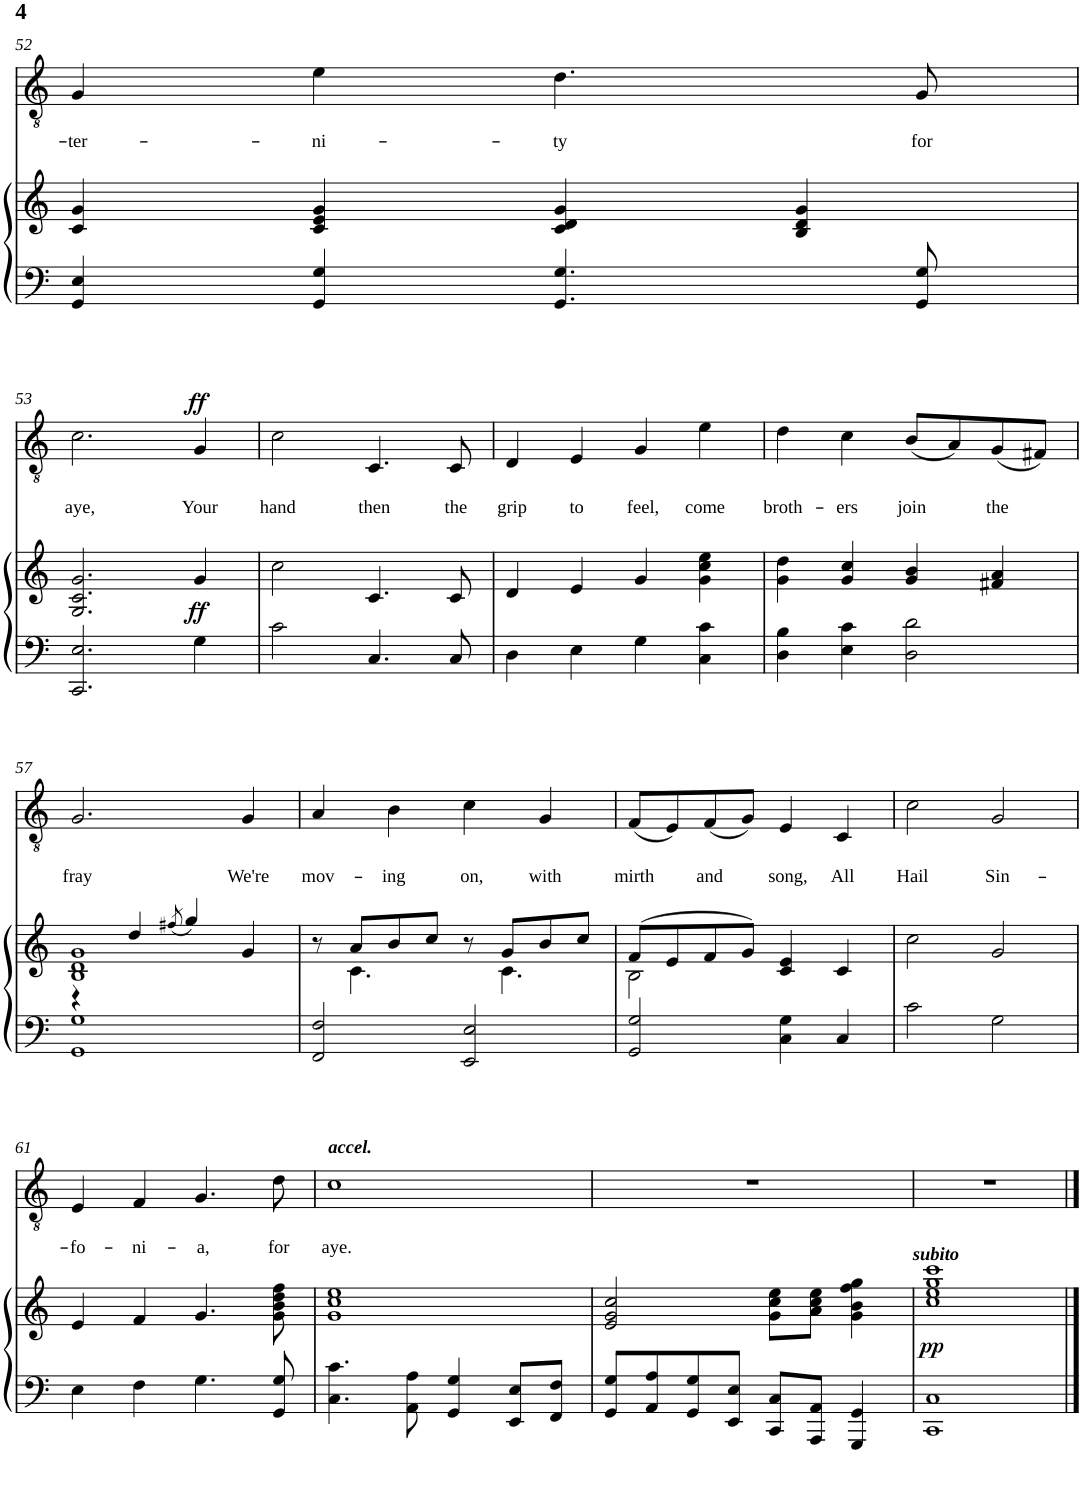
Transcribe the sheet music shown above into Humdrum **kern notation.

**kern	**kern	**dynam	**kern	**text	**dynam
*part2	*part2	*part2	*part1	*part1	*part1
*staff3	*staff2	*staff2/3	*staff1	*staff1	*staff1
*I"Piano	*	*	*I"Tenor	*	*
*I'Pno	*	*	*	*	*
!!LO:PB:g=z
*clefF4	*clefG2	*	*clefGv2	*	*
*k[]	*k[]	*	*k[]	*	*
*M4/4	*M4/4	*	*M4/4	*	*
*met(c)	*met(c)	*	*met(c)	*	*
=52	=52	=52	=52	=52	=52
!	!	!	!	!LO:LY:b	!
4GG/ 4E/	4c/ 4g/	.	4G/	-ter-	.
!	!	!	!	!LO:LY:b	!
4GG/ 4G/	4c/ 4e/ 4g/	.	4e\	-ni-	.
!	!	!	!	!LO:LY:b	!
4.GG/ 4.G/	4c/ 4d/ 4g/	.	4.d\	-ty	.
.	4B/ 4d/ 4g/	.	.	.	.
!	!	!	!	!LO:LY:b	!
8GG/ 8G/	.	.	8G/	for	.
!!LO:LB:g=z
=53	=53	=53	=53	=53	=53
!	!	!	!	!LO:LY:b	!
2.CC/ 2.E/	2.G/ 2.c/ 2.g/	.	2.c\	aye,	.
!	!	!LO:DY:b	!	!LO:LY:b	!LO:DY:a
4G\	4g/	ff	4G/	Your	ff
=54	=54	=54	=54	=54	=54
!	!	!	!	!LO:LY:b	!
2c\	2cc\	.	2c\	hand	.
!	!	!	!	!LO:LY:b	!
4.C/	4.c/	.	4.C/	then	.
!	!	!	!	!LO:LY:b	!
8C/	8c/	.	8C/	the	.
=55	=55	=55	=55	=55	=55
!	!	!	!	!LO:LY:b	!
4D\	4d/	.	4D/	grip	.
!	!	!	!	!LO:LY:b	!
4E\	4e/	.	4E/	to	.
!	!	!	!	!LO:LY:b	!
4G\	4g/	.	4G/	feel,	.
!	!	!	!	!LO:LY:b	!
4C\ 4c\	4g\ 4cc\ 4ee\	.	4e\	come	.
=56	=56	=56	=56	=56	=56
!	!	!	!	!LO:LY:b	!
4D\ 4B\	4g\ 4dd\	.	4d\	broth-	.
!	!	!	!	!LO:LY:b	!
4E\ 4c\	4g/ 4cc/	.	4c\	-ers	.
!	!	!	!	!LO:LY:b	!
2D\ 2d\	4g/ 4b/	.	(8B/L	join	.
.	.	.	8A/)	.	.
!	!	!	!	!LO:LY:b	!
.	4f#X/ 4a/	.	(8G/	the	.
.	.	.	8F#X/J)	.	.
!!LO:LB:g=z
=57	=57	=57	=57	=57	=57
*	*^	*	*	*	*
!	!	!	!	!	!LO:LY:b	!
1GG 1G	1B 1d 1g	4r	.	2.G/	fray	.
.	.	4dd/	.	.	.	.
.	.	(8qff#X/	.	.	.	.
.	.	4gg/)	.	.	.	.
!	!	!	!	!	!LO:LY:b	!
.	.	4g/	.	4G/	We're	.
=58	=58	=58	=58	=58	=58	=58
!	!	!	!	!	!LO:LY:b	!
2FF/ 2F/	8r	8ryy	.	4A/	mov-	.
.	8a/L	4.c\	.	.	.	.
!	!	!	!	!	!LO:LY:b	!
.	8b/	.	.	4B\	-ing	.
.	8cc/J	.	.	.	.	.
!	!	!	!	!	!LO:LY:b	!
2EE/ 2E/	8r	8ryy	.	4c\	on,	.
.	8g/L	4.c\	.	.	.	.
!	!	!	!	!	!LO:LY:b	!
.	8b/	.	.	4G/	with	.
.	8cc/J	.	.	.	.	.
=59	=59	=59	=59	=59	=59	=59
!	!	!	!	!	!LO:LY:b	!
2GG/ 2G/	(8f/L	2B\	.	(8F/L	mirth	.
.	8e/	.	.	8E/)	.	.
!	!	!	!	!	!LO:LY:b	!
.	8f/	.	.	(8F/	and	.
.	8g/J)	.	.	8G/J)	.	.
!	!	!	!	!	!LO:LY:b	!
4C\ 4G\	4c/ 4e/	2ryy	.	4E/	song,	.
!	!	!	!	!	!LO:LY:b	!
4C/	4c/	.	.	4C/	All	.
*	*v	*v	*	*	*	*
=60	=60	=60	=60	=60	=60
!	!	!	!	!LO:LY:b	!
2c\	2cc\	.	2c\	Hail	.
!	!	!	!	!LO:LY:b	!
2G\	2g/	.	2G/	Sin-	.
!!LO:LB:g=z
=61	=61	=61	=61	=61	=61
!	!	!	!	!LO:LY:b	!
4E\	4e/	.	4E/	-fo-	.
!	!	!	!	!LO:LY:b	!
4F\	4f/	.	4F/	-ni-	.
!	!	!	!	!LO:LY:b	!
4.G\	4.g/	.	4.G/	-a,	.
!	!	!	!	!LO:LY:b	!
8GG/ 8G/	8g\ 8b\ 8dd\ 8ff\	.	8d\	for	.
=62	=62	=62	=62	=62	=62
!	!	!	!LO:TX:a:Bi:t=accel.	!	!
!	!	!	!	!LO:LY:b	!
4.C\ 4.c\	1g 1cc 1ee	.	1c	aye.	.
8AA\ 8A\	.	.	.	.	.
4GG/ 4G/	.	.	.	.	.
8EE/ 8E/L	.	.	.	.	.
8FF/ 8F/J	.	.	.	.	.
=63	=63	=63	=63	=63	=63
8GG/ 8G/L	2e/ 2g/ 2cc/	.	1r	.	.
8AA/ 8A/	.	.	.	.	.
8GG/ 8G/	.	.	.	.	.
8EE/ 8E/J	.	.	.	.	.
8CC/ 8C/L	8g\ 8cc\ 8ee\L	.	.	.	.
8AAA/ 8AA/J	8a\ 8cc\ 8ee\J	.	.	.	.
4GGG/ 4GG/	4g\ 4b\ 4ff\ 4gg\	.	.	.	.
=64	=64	=64	=64	=64	=64
!	!	!	!LO:TX:b:Bi:t=subito	!	!
!	!	!LO:DY:a=2	!	!	!
1CC 1C	1cc 1ee 1gg 1ccc	pp	1r	.	.
==	==	==	==	==	==
*-	*-	*-	*-	*-	*-
